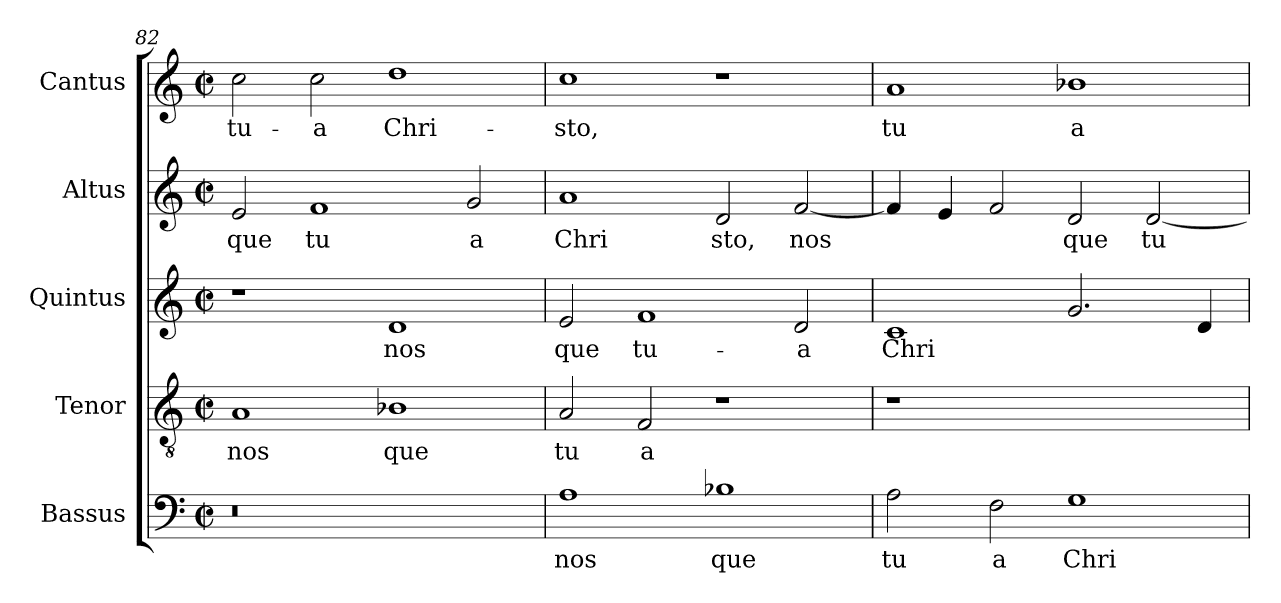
**kern	**text	**kern	**text	**kern	**text	**kern	**text	**kern	**text
*part5	*part5	*part4	*part4	*part3	*part3	*part2	*part2	*part1	*part1
*staff5	*staff5	*staff4	*staff4	*staff3	*staff3	*staff2	*staff2	*staff1	*staff1
*I"Bassus	*	*I"Tenor	*	*I"Quintus	*	*I"Altus	*	*I"Cantus	*
*clefF4	*	*clefGv2	*	*clefG2	*	*clefG2	*	*clefG2	*
*k[]	*	*k[]	*	*k[]	*	*k[]	*	*k[]	*
*C:	*	*C:	*	*C:	*	*C:	*	*C:	*
*M2/2	*	*M2/2	*	*M2/2	*	*M2/2	*	*M2/2	*
*met(c|)	*	*met(c|)	*	*met(c|)	*	*met(c|)	*	*met(c|)	*
=82	=82	=82	=82	=82	=82	=82	=82	=82	=82
!	!	!	!LO:LY:b:cj	!	!	!	!LO:LY:b:cj	!	!LO:LY:b:cj
0r	.	1A	nos	1r	.	2e/	que	2cc\	tu-
!	!	!	!	!	!	!	!LO:LY:b:cj	!	!LO:LY:b:cj
.	.	.	.	.	.	1f	tu	2cc\	-a
!	!	!	!LO:LY:b:cj	!	!LO:LY:b:cj	!	!	!	!LO:LY:b:cj
.	.	1B-X	que	1d	nos	.	.	1dd	Chri-
!	!	!	!	!	!	!	!LO:LY:b:cj	!	!
.	.	.	.	.	.	2g/	a	.	.
!!LO:PB:g=z
=83	=83	=83	=83	=83	=83	=83	=83	=83	=83
!	!LO:LY:b:cj	!	!LO:LY:b:cj	!	!LO:LY:b:cj	!	!LO:LY:b:cj	!	!LO:LY:b:cj
1A	nos	2A/	tu	2e/	que	1a	Chri	1cc	-sto,
!	!	!	!LO:LY:b:cj	!	!LO:LY:b:cj	!	!	!	!
.	.	2F/	a	1f	tu-	.	.	.	.
!	!LO:LY:b:cj	!	!	!	!	!	!LO:LY:b:cj	!	!
1B-X	que	1r	.	.	.	2d/	sto,	1r	.
!	!	!	!	!	!LO:LY:b:cj	!	!LO:LY:b:cj	!	!
.	.	.	.	2d/	-a	[<2f/	nos	.	.
=84	=84	=84	=84	=84	=84	=84	=84	=84	=84
!	!LO:LY:b:cj	!	!	!	!LO:LY:b:cj	!	!LO:LY:b:cj	!	!LO:LY:b:cj
2A\	tu	1r	.	1c	Chri-	4f/]	.	1a	tu
!	!	!	!	!	!	!	!LO:LY:b:cj	!	!
.	.	.	.	.	.	4e/	.	.	.
!	!LO:LY:b:cj	!	!	!	!	!	!LO:LY:b:cj	!	!
2F\	a	.	.	.	.	2f/	.	.	.
!	!LO:LY:b:cj	!	!	!	!LO:LY:b:cj	!	!LO:LY:b:cj	!	!LO:LY:b:cj
1G	Chri	1ryy	.	2.g/	--	2d/	que	1b-X	a
!	!	!	!	!	!	!	!LO:LY:b:cj	!	!
.	.	.	.	.	.	[<2d/	tu	.	.
!	!	!	!	!	!LO:LY:b:cj	!	!	!	!
.	.	.	.	4d/	--	.	.	.	.
=	=	=	=	=	=	=	=	=	=
*-	*-	*-	*-	*-	*-	*-	*-	*-	*-
